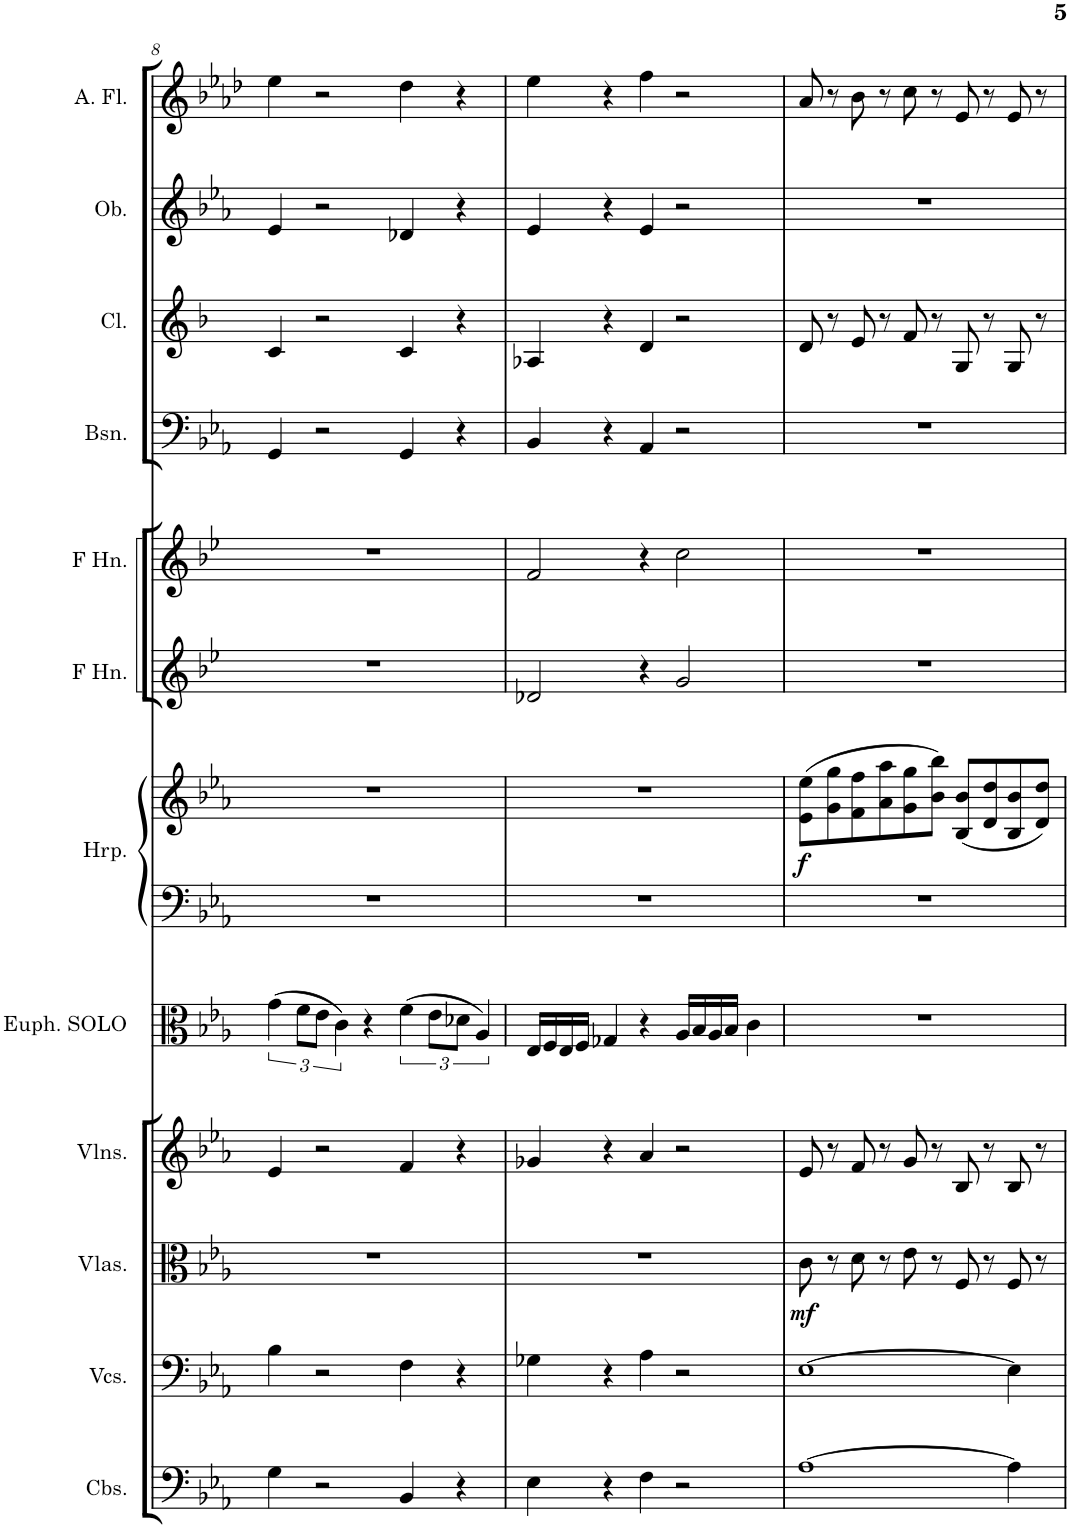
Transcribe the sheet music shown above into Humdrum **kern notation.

**kern	**kern	**kern	**dynam	**kern	**kern	**kern	**kern	**dynam	**kern	**kern	**kern	**kern	**kern	**kern
*part12	*part11	*part10	*part10	*part9	*part8	*part7	*part7	*part7	*part6	*part5	*part4	*part3	*part2	*part1
*staff13	*staff12	*staff11	*staff11	*staff10	*staff9	*staff8	*staff7	*staff7/8	*staff6	*staff5	*staff4	*staff3	*staff2	*staff1
*I"Contrabasses	*I"Violoncellos	*I"Violas	*	*I"Violins	*I"Euphonium SOLO	*I"Harp	*	*	*I"Horn in F	*I"Horn in F	*I"Bassoon	*I"Clarinet	*I"Oboe	*I"Alto Flute
*I'Cbs.	*I'Vcs.	*I'Vlas.	*	*I'Vlns.	*I'Euph. SOLO	*I'Hrp.	*	*	*	*	*I'Bsn.	*I'Cl.	*I'Ob.	*I'A. Fl.
!!LO:PB:g=z
*clefF4	*clefF4	*clefC3	*	*clefG2	*clefC3	*clefF4	*clefG2	*	*clefG2	*clefG2	*clefF4	*clefG2	*clefG2	*clefG2
*Trd7c12	*	*	*	*	*	*	*	*	*Trd4c7	*Trd4c7	*	*Trd1c2	*	*Trd3c5
*k[b-e-a-]	*k[b-e-a-]	*k[b-e-a-]	*	*k[b-e-a-]	*k[b-e-a-]	*k[b-e-a-]	*k[b-e-a-]	*	*k[b-e-]	*k[b-e-]	*k[b-e-a-]	*k[b-]	*k[b-e-a-]	*k[b-e-a-d-]
*M5/4	*M5/4	*M5/4	*	*M5/4	*M5/4	*M5/4	*M5/4	*	*M5/4	*M5/4	*M5/4	*M5/4	*M5/4	*M5/4
=8	=8	=8	=8	=8	=8	=8	=8	=8	=8	=8	=8	=8	=8	=8
4G\	4B-\	4%5r	.	4e-/	(6g\	4%5r	4%5r	.	4%5r	4%5r	4GG/	4c/	4e-/	4ee-\
.	.	.	.	.	12f\L	.	.	.	.	.	.	.	.	.
2r	2r	.	.	2r	12e-\J	.	.	.	.	.	2r	2r	2r	2r
.	.	.	.	.	6c\)	.	.	.	.	.	.	.	.	.
.	.	.	.	.	4r	.	.	.	.	.	.	.	.	.
4BB-/	4F\	.	.	4f/	(6f\	.	.	.	.	.	4GG/	4c/	4d-X/	4dd-\
.	.	.	.	.	12e-\L	.	.	.	.	.	.	.	.	.
4r	4r	.	.	4r	12d-X\J	.	.	.	.	.	4r	4r	4r	4r
.	.	.	.	.	6A-/)	.	.	.	.	.	.	.	.	.
=9	=9	=9	=9	=9	=9	=9	=9	=9	=9	=9	=9	=9	=9	=9
4E-\	4G-X\	4%5r	.	4g-X/	16E-/LL	4%5r	4%5r	.	2d-X/	2f/	4BB-/	4A-X/	4e-/	4ee-\
.	.	.	.	.	16F/	.	.	.	.	.	.	.	.	.
.	.	.	.	.	16E-/	.	.	.	.	.	.	.	.	.
.	.	.	.	.	16F/JJ	.	.	.	.	.	.	.	.	.
4r	4r	.	.	4r	4G-X/	.	.	.	.	.	4r	4r	4r	4r
4F\	4A-\	.	.	4a-/	4r	.	.	.	4r	4r	4AA-/	4d/	4e-/	4ff\
2r	2r	.	.	2r	16A-/LL	.	.	.	2g/	2cc\	2r	2r	2r	2r
.	.	.	.	.	16B-/	.	.	.	.	.	.	.	.	.
.	.	.	.	.	16A-/	.	.	.	.	.	.	.	.	.
.	.	.	.	.	16B-/JJ	.	.	.	.	.	.	.	.	.
.	.	.	.	.	4c\	.	.	.	.	.	.	.	.	.
=10	=10	=10	=10	=10	=10	=10	=10	=10	=10	=10	=10	=10	=10	=10
!	!	!	!LO:DY:b	!	!	!	!	!LO:DY:b	!	!	!	!	!	!
[1A-	[1E-	8c\	mf	8e-/	4%5r	4%5r	(8e-\ 8ee-\L	f	4%5r	4%5r	4%5r	8d/	4%5r	8a-/
.	.	8r	.	8r	.	.	8g\ 8gg\	.	.	.	.	8r	.	8r
.	.	8d\	.	8f/	.	.	8f\ 8ff\	.	.	.	.	8e/	.	8b-\
.	.	8r	.	8r	.	.	8a-\ 8aa-\	.	.	.	.	8r	.	8r
.	.	8e-\	.	8g/	.	.	8g\ 8gg\	.	.	.	.	8f/	.	8cc\
.	.	8r	.	8r	.	.	8b-\ 8bb-\J)	.	.	.	.	8r	.	8r
.	.	8F/	.	8B-/	.	.	(8B-/ 8b-/L	.	.	.	.	8G/	.	8e-/
.	.	8r	.	8r	.	.	8d/ 8dd/	.	.	.	.	8r	.	8r
4A-\]	4E-\]	8F/	.	8B-/	.	.	8B-/ 8b-/	.	.	.	.	8G/	.	8e-/
.	.	8r	.	8r	.	.	8d/ 8dd/J)	.	.	.	.	8r	.	8r
=	=	=	=	=	=	=	=	=	=	=	=	=	=	=
*-	*-	*-	*-	*-	*-	*-	*-	*-	*-	*-	*-	*-	*-	*-
